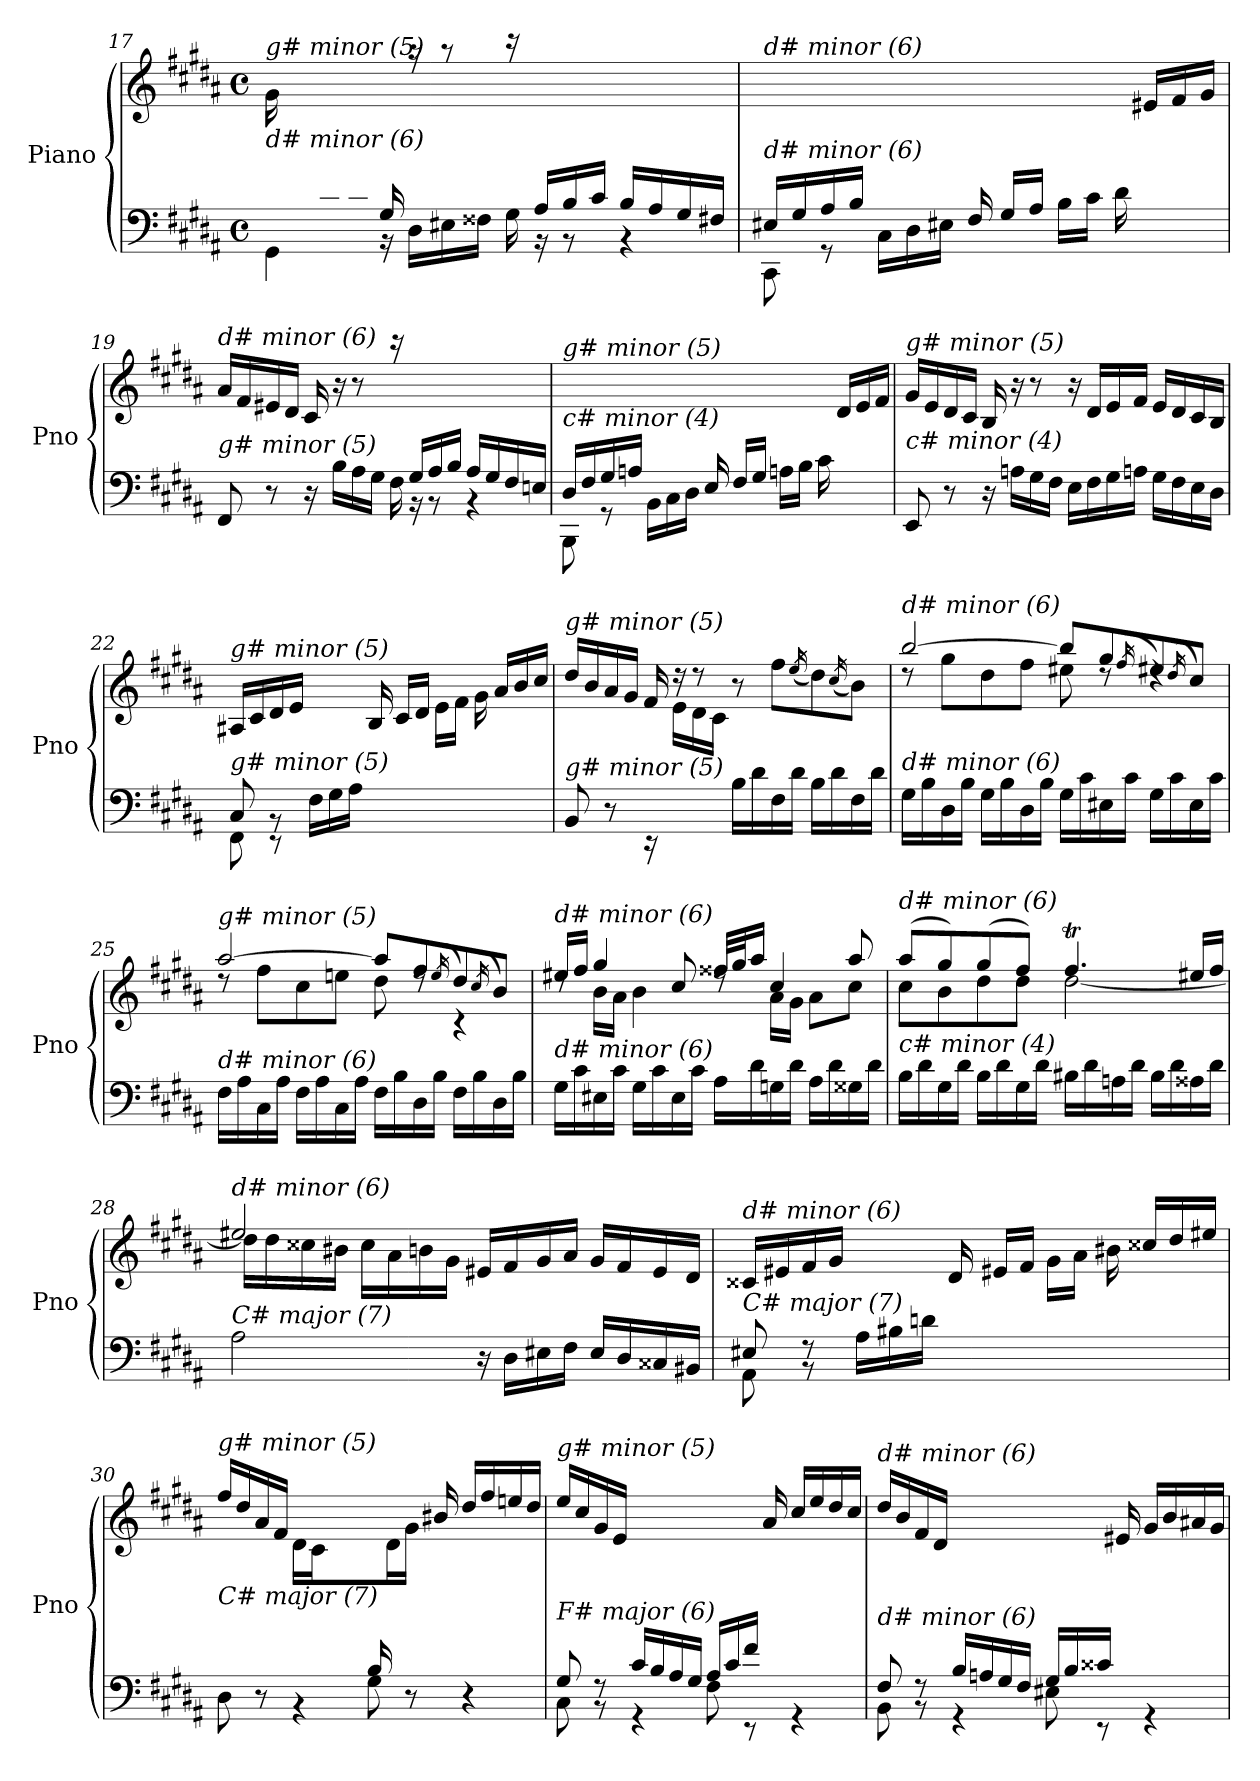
**kern	**kern
*part1	*part1
*staff2	*staff1
*I"Piano	*
*I'Pno	*
*clefF4	*clefG2
*k[f#c#g#d#a#]	*k[f#c#g#d#a#]
*M4/4	*M4/4
*met(c)	*met(c)
=17	=17
*^	*
!	!	!LO:TX:i:t=g# minor (5)
!LO:TX:i:t=d# minor (6)	!	!
16ryy	4GG#\	16g#\LL
16B/	.	4ryy
16c#/	.	.
16d#/JJ	.	.
16G#/	16rBB	.
4ryy	16D#\LL	16raa
.	16E#X\	8raa
.	16F##Xi\JJ	.
.	16G#\	16rccc
16A#/LL	16rBB	4..ryy
16B/	8rBB	.
16c#/JJ	.	.
16B/LL	4rBB	.
16A#/	.	.
16G#/	.	.
16F#X/JJ	.	.
=18	=18	=18
!	!	!LO:TX:i:t=d# minor (6)
!LO:TX:i:t=d# minor (6)	!	!
16E#X/LL	8CC#\	4ryy
16G#/	.	.
16A#/	8rGG	.
16B/JJ	.	.
8.ryy	16C#\LL	8.ryy
.	16D#\	.
.	16E#X\JJ	.
16F#/	8.ryy	8.ryy
16G#/LL	.	.
16A#/JJ	.	.
4.ryy	16B\LL	8.ryy
.	16c#\JJ	.
.	16d#\	.
.	8.ryy	16e#X/LL
.	.	16f#/
.	.	16g#/JJ
!!LO:LB:g=z
=19	=19	=19
!	!	!LO:TX:i:t=d# minor (6)
!LO:TX:i:t=g# minor (5)	!	!
2ryy	8FF#/	16a#/LL
.	.	16f#/
.	8r	16e#X/
.	.	16d#/JJ
.	16r	16c#/
.	16B\LL	16r
.	16A#\	8r
.	16G#\JJ	.
16ryy	16F#\	16rccc
16G#/LL	16rBB	4..ryy
16A#/	8rBB	.
16B/JJ	.	.
16A#/LL	4rBB	.
16G#/	.	.
16F#/	.	.
16En/JJ	.	.
=20	=20	=20
!	!	!LO:TX:i:t=g# minor (5)
!LO:TX:i:t=c# minor (4)	!	!
16D#/LL	8BBB\	4ryy
16F#/	.	.
16G#/	8rGG	.
16An/JJ	.	.
8.ryy	16BB\LL	8.ryy
.	16C#\	.
.	16D#\JJ	.
16E/	8.ryy	8.ryy
16F#/LL	.	.
16G#/JJ	.	.
4.ryy	16An\LL	8.ryy
.	16B\JJ	.
.	16c#\	.
.	8.ryy	16d#/LL
.	.	16e/
.	.	16f#/JJ
*v	*v	*
=21	=21
!	!LO:TX:i:t=g# minor (5)
!LO:TX:i:t=c# minor (4)	!
8EE/	16g#/LL
.	16e/
8r	16d#/
.	16c#/JJ
16r	16B/
16An\LL	16r
16G#\	8r
16F#\JJ	.
16E\LL	16r
16F#\	16d#/LL
16G#\	16e/
16An\JJ	16f#/JJ
16G#\LL	16e/LL
16F#\	16d#/
16E\	16c#/
16D#\JJ	16B/JJ
!!LO:LB:g=z
=22	=22
*^	*^
*	*	*	*^
!	!	!LO:TX:i:t=g# minor (5)	!	!
!LO:TX:i:t=g# minor (5)	!	!	!	!
8C#/	8FF#\	16A#X/LL	2ryy	4ryy
.	.	16c#/	.	.
8rBB	8r	16d#/	.	.
.	.	16e/JJ	.	.
16F#\LL	2.ryy	8.ryy	.	2.ryy
16G#\	.	.	.	.
16A#\JJ	.	.	.	.
8.ryy	.	16B/	.	.
.	.	16c#/LL	8ryy	.
.	.	16d#/JJ	.	.
8.ryy	.	8.ryy	16e\LL	.
.	.	.	16f#\JJ	.
.	.	.	16g#\	.
8.ryy	.	16a#/LL	8.ryy	.
.	.	16b/	.	.
.	.	16cc#/JJ	.	.
*v	*v	*	*	*
*	*	*v	*v
=23	=23	=23
!	!LO:TX:i:t=g# minor (5)	!
!LO:TX:i:t=g# minor (5)	!	!
8BB/	16dd#/LL	4ryy
.	16b/	.
8r	16a#/	.
.	16g#/JJ	.
16rEE	16f#/	16ryy
8.ryy	16rdd	16e\LL
.	8rdd	16d#\
.	.	16c#\JJ
16B\LL	8r	2ryy
16d#\	.	.
16F#\	8ff#\L	.
16d#\JJ	.	.
.	(16qee/	.
16B\LL	8dd#\)	.
16d#\	.	.
.	(16qcc#/	.
16F#\	8b\J)	.
16d#\JJ	.	.
=24	=24	=24
!	!LO:TX:i:t=d# minor (6)	!
!LO:TX:i:t=d# minor (6)	!	!
16G#\LL	[2bb/	8rdd
16B\	.	.
16D#\	.	8gg#\L
16B\JJ	.	.
16G#\LL	.	8dd#\
16B\	.	.
16D#\	.	8ff#\J
16B\JJ	.	.
16G#\LL	8bb/L]	8ee#X\
16c#\	.	.
16E#X\	8gg#/	8rdd
16c#\JJ	.	.
.	(>16qff#/	.
16G#\LL	8ee#X/)	4rdd
16c#\	.	.
.	(>16qdd#/	.
16E#\	8cc#/J)	.
16c#\JJ	.	.
!!LO:LB:g=z	!!
=25	=25	=25
!	!LO:TX:i:t=g# minor (5)	!
!LO:TX:i:t=d# minor (6)	!	!
16F#\LL	[2aa#/	8rdd
16A#\	.	.
16C#\	.	8ff#\L
16A#\JJ	.	.
16F#\LL	.	8cc#\
16A#\	.	.
16C#\	.	8een\J
16A#\JJ	.	.
16F#\LL	8aa#/L]	8dd#\
16B\	.	.
16D#\	8ff#/	8rdd
16B\JJ	.	.
.	(>16qee/	.
16F#\LL	8dd#/)	4r
16B\	.	.
.	(>16qcc#/	.
16D#\	8b/J)	.
16B\JJ	.	.
=26	=26	=26
!	!LO:TX:i:t=d# minor (6)	!
!LO:TX:i:t=d# minor (6)	!	!
16G#\LL	16ee#X/LL	8rdd
16c#\	16ff#/JJ	.
16E#X\	4gg#/	16b\LL
16c#\JJ	.	16a#\JJ
16G#\LL	.	4b\
16c#\	.	.
16E#\	8cc#/	.
16c#\JJ	.	.
16A#\LL	32ff##X/LLL	8rdd
.	32gg#/J	.
16d#\	16aa#/JJ	.
16Gnj\	4cc#/	16a#\LL
16d#\JJ	.	16g#\JJ
16A#\LL	.	8a#\L
16d#\	.	.
16G##j\	8aa#/	8cc#\J
16d#\JJ	.	.
=27	=27	=27
!	!LO:TX:i:t=d# minor (6)	!
!LO:TX:i:t=c# minor (4)	!	!
16B\LL	(8aa#/L	8cc#\L
16d#\	.	.
16G#\	8gg#/)	8b\
16d#\JJ	.	.
16B\LL	(8gg#/	8dd#\
16d#\	.	.
16G#\	8ff#/J)	8dd#\J
16d#\JJ	.	.
16B#X\LL	4.ff#T/	[2dd#\
16d#\	.	.
16Anj\	.	.
16d#\JJ	.	.
16B#\LL	.	.
16d#\	.	.
16A##j\	16ee#X/LL	.
16d#\JJ	16ff#/JJ	.
!!LO:LB:g=z	!!
=28	=28	=28
*^	*	*
!	!	!LO:TX:i:t=d# minor (6)	!
!LO:TX:i:t=C# major (7)	!	!	!
2ryy	2A#\	2ee#X/	16dd#\LL]
.	.	.	16dd#\
.	.	.	16cc##X\
.	.	.	16b#X\JJ
.	.	.	16cc##\LL
.	.	.	16a#\
.	.	.	16bn\
.	.	.	16g#\JJ
2ryy	16r	16e#X/LL	2ryy
.	16D#\LL	16f#/	.
.	16E#X\	16g#/	.
.	16F#\JJ	16a#/JJ	.
.	16E#/LL	16g#/LL	.
.	16D#/	16f#/	.
.	16C##Xi/	16e#/	.
.	16BB#X/JJ	16d#/JJ	.
=29	=29	=29	=29
*	*	*	*^
!	!	!LO:TX:i:t=d# minor (6)	!	!
!LO:TX:i:t=C# major (7)	!	!	!	!
8E#X/	8AA#\	16c##X/LL	2ryy	4ryy
.	.	16e#X/	.	.
8rBB	8rF	16f#/	.	.
.	.	16g#/JJ	.	.
16A#\LL	2.ryy	8.ryy	.	2.ryy
16B#X\	.	.	.	.
16dnj\JJ	.	.	.	.
8.ryy	.	16d#/	.	.
.	.	16e#X/LL	8ryy	.
.	.	16f#/JJ	.	.
8.ryy	.	8.ryy	16g#\LL	.
.	.	.	16a#\JJ	.
.	.	.	16b#X\	.
8.ryy	.	16cc##X/LL	8.ryy	.
.	.	16dd#/	.	.
.	.	16ee#X/JJ	.	.
*	*	*v	*v	*v
!!LO:LB:g=z
=30	=30	=30
!	!	!LO:TX:i:t=g# minor (5)
!LO:TX:i:t=C# major (7)	!	!
4.ryy	8D#\	16ff#/LL
.	.	16dd#/
.	8r	16a#/
.	.	16f#/JJ
.	4r	16d#\LL
.	.	16c#\
16B#X/	.	8.ryy
16A#/JJ	.	.
16B#/LL	8G#\	.
4..ryy	.	16d#\
.	8r	16g#\JJ
.	.	16b#X/
.	4r	16dd#/LL
.	.	16ff#/
.	.	16een/
.	.	16dd#/JJ
=31	=31	=31
*	*^	*^
!	!	!	!LO:TX:i:t=g# minor (5)	!
!LO:TX:i:t=F# major (6)	!	!	!	!
4ryy	8G#/	8C#\	16ee/LL	4ryy
.	.	.	16cc#/	.
.	8rBB	8rF	16g#/	.
.	.	.	16e/JJ	.
16c#/LL	4rGG	2.ryy	4..ryy	2.ryy
16B/	.	.	.	.
16A#/	.	.	.	.
16G#/JJ	.	.	.	.
16A#/LL	8F#\	.	.	.
16c#/	.	.	.	.
16f#/JJ	8rEE	.	.	.
4ryy	.	.	16a#/	.
.	4rGG	.	16cc#/LL	.
.	.	.	16ee/	.
.	.	.	16dd#/	.
16ryy	.	.	16cc#/JJ	.
=32	=32	=32	=32	=32
!	!	!	!LO:TX:i:t=d# minor (6)	!
!LO:TX:i:t=d# minor (6)	!	!	!	!
4ryy	8F#/	8BB\	16dd#/LL	4ryy
.	.	.	16b/	.
.	8rBB	8rF	16f#/	.
.	.	.	16d#/JJ	.
16B/LL	4rGG	2.ryy	4..ryy	2.ryy
16An/	.	.	.	.
16G#/	.	.	.	.
16F#/JJ	.	.	.	.
16G#/LL	8E#X\	.	.	.
16B/	.	.	.	.
16c##Xj/JJ	8rEE	.	.	.
4ryy	.	.	16e#X/	.
.	4rGG	.	16g#/LL	.
.	.	.	16b/	.
.	.	.	16a#X/	.
16ryy	.	.	16g#/JJ	.
*v	*v	*v	*	*
*	*v	*v
=	=
*-	*-
